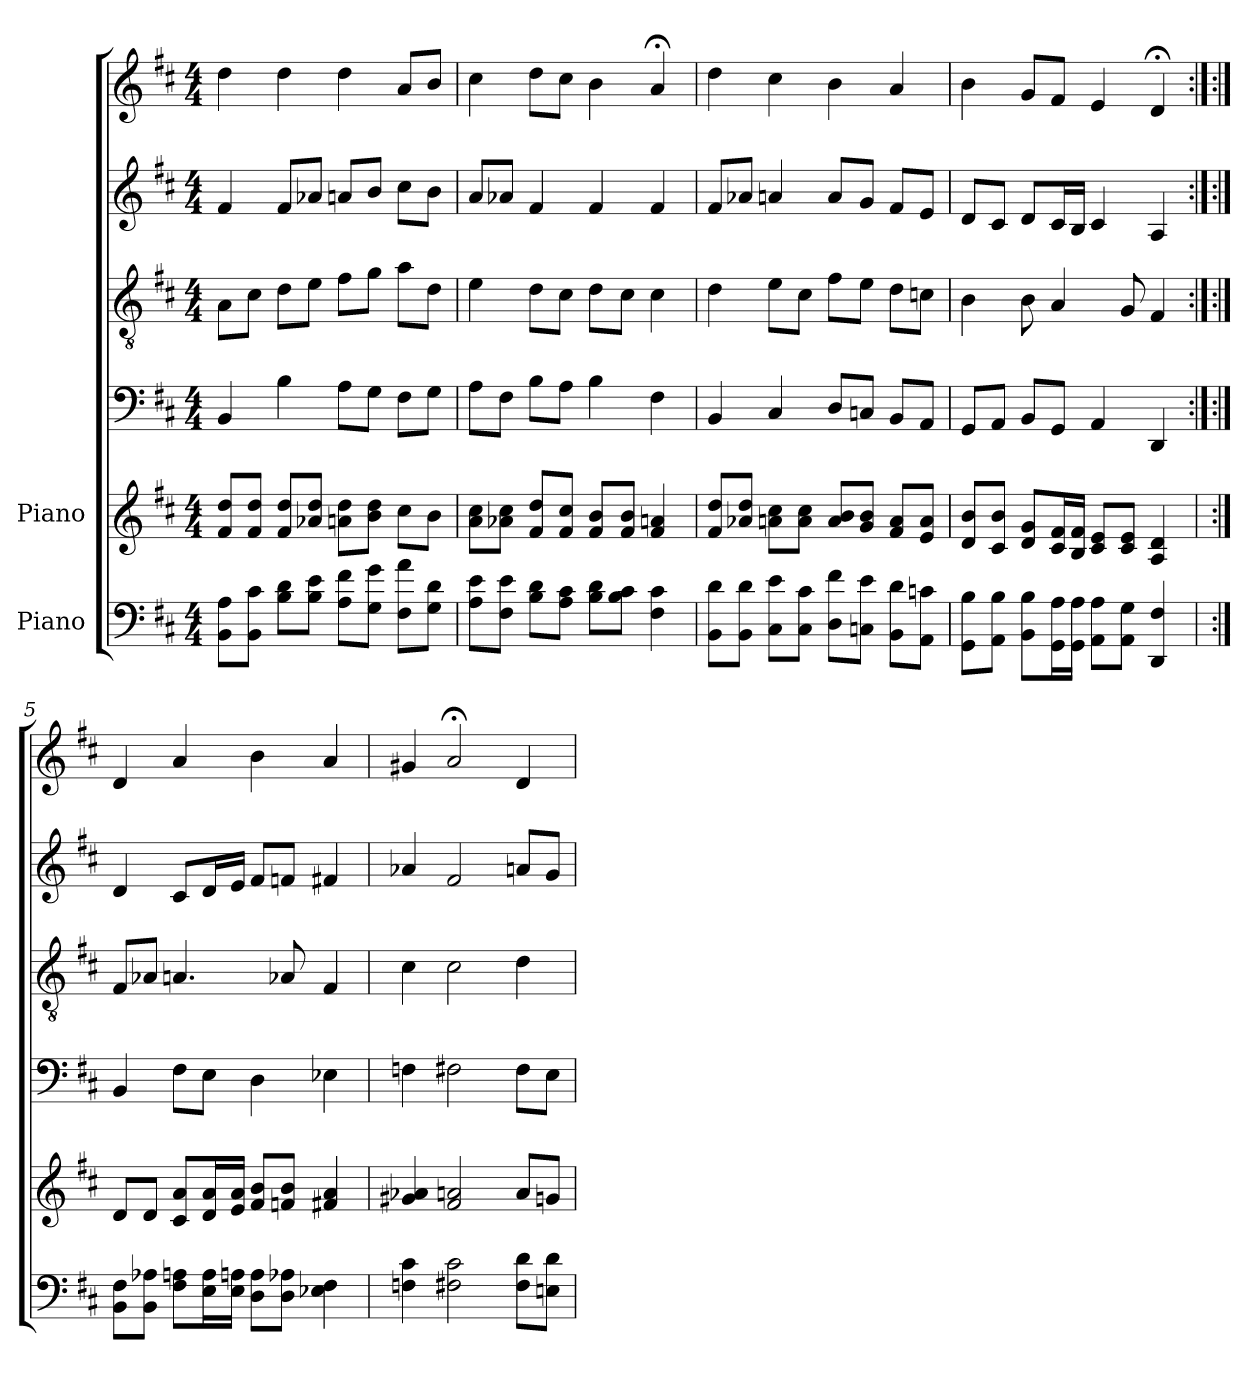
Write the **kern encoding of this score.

**kern	**kern	**kern	**kern	**kern	**kern
*part6	*part5	*part4	*part3	*part2	*part1
*staff6	*staff5	*staff4	*staff3	*staff2	*staff1
*I"Piano	*I"Piano	*	*	*	*
*clefF4	*clefG2	*clefF4	*clefGv2	*clefG2	*clefG2
*k[f#c#]	*k[f#c#]	*k[f#c#]	*k[f#c#]	*k[f#c#]	*k[f#c#]
*M4/4	*M4/4	*M4/4	*M4/4	*M4/4	*M4/4
=1	=1	=1	=1	=1	=1
8BB\ 8AL	8f#/ 8ddL	4BB/	8A\L	4f#/	4dd\
8BB\ 8c#J	8f#/ 8ddJ	.	8c#\J	.	.
8B\ 8dL	8f#/ 8ddL	4B\	8d\L	8f#/L	4dd\
8B\ 8eJ	8a-X/ 8ddJ	.	8e\J	8a-X/J	.
8A\ 8f#L	8an\ 8ddL	8A\L	8f#\L	8an/L	4dd\
8G\ 8gJ	8b\ 8ddJ	8G\J	8g\J	8b/J	.
8F#\ 8aL	8cc#\L	8F#\L	8a\L	8cc#\L	8a/L
8G\ 8dJ	8b\J	8G\J	8d\J	8b\J	8b/J
=2	=2	=2	=2	=2	=2
8A\ 8eL	8a\ 8cc#L	8A\L	4e\	8a/L	4cc#\
8F#\ 8eJ	8a-X\ 8cc#J	8F#\J	.	8a-X/J	.
8B\ 8dL	8f#/ 8ddL	8B\L	8d\L	4f#/	8dd\L
8A\ 8c#J	8f#/ 8cc#J	8A\J	8c#\J	.	8cc#\J
8B\ 8dL	8f#/ 8bL	4B\	8d\L	4f#/	4b\
8B\ 8c#J	8f#/ 8bJ	.	8c#\J	.	.
4F# 4c#	4f# 4an	4F#\	4c#\	4f#/	4a;</
=3	=3	=3	=3	=3	=3
8BB\ 8dL	8f#/ 8ddL	4BB/	4d\	8f#/L	4dd\
8BB\ 8dJ	8a-X/ 8ddJ	.	.	8a-X/J	.
8C#\ 8eL	8an\ 8cc#L	4C#/	8e\L	4an/	4cc#\
8C#\ 8c#J	8a\ 8cc#J	.	8c#\J	.	.
8D\ 8f#L	8a/ 8bL	8D/L	8f#\L	8a/L	4b\
8Cn\ 8eJ	8g/ 8bJ	8Cn/J	8e\J	8g/J	.
8BB\ 8dL	8f#/ 8aL	8BB/L	8d\L	8f#/L	4a/
8AA\ 8cnJ	8e/ 8aJ	8AA/J	8cn\J	8e/J	.
=4	=4	=4	=4	=4	=4
8GG\ 8BL	8d/ 8bL	8GG/L	4B\	8d/L	4b\
8AA\ 8BJ	8c#/ 8bJ	8AA/J	.	8c#/J	.
8BB\ 8BL	8d/ 8gL	8BB/L	8B\	8d/L	8g/L
16GG\ 16AL	16c#/ 16f#L	8GG/J	4A/	16c#/L	8f#/J
16GG\ 16AJJ	16B/ 16f#JJ	.	.	16B/JJ	.
8AA\ 8AL	8c#/ 8eL	4AA/	.	4c#/	4e/
8AA\ 8GJ	8c#/ 8eJ	.	8G/	.	.
4DD 4F#	4A 4d	4DD/	4F#/	4A/	4d;</
!!LO:LB:g=z
=5	=5	=5:|!	=5:|!	=5:|!	=5:|!
8BB\ 8F#L	8d/L	4BB/	8F#/L	4d/	4d/
8BB\ 8A-XJ	8d/J	.	8A-X/J	.	.
8F#\ 8AnL	8c#/ 8aL	8F#\L	4.An/	8c#/L	4a/
16E\ 16AL	16d/ 16aL	8E\J	.	16d/L	.
16E\ 16AnJJ	16e/ 16aJJ	.	.	16e/JJ	.
8D\ 8AL	8f#/ 8bL	4D\	.	8f#/L	4b\
8D\ 8A-XJ	8fn/ 8bJ	.	8A-X/	8fn/J	.
4E-X 4F#	4f#X 4a	4E-X\	4F#/	4f#X/	4a/
=6	=6	=6	=6	=6	=6
4Fn 4c#	4g#X 4a-X	4Fn\	4c#\	4a-X/	4g#X/
2F#X 2c#	2f# 2an	2F#X\	2c#\	2f#/	2a;</
8F#\ 8dL	8a/L	8F#\L	4d\	8an/L	4d/
8En\ 8dJ	8gn/J	8E\J	.	8g/J	.
=	=	=	=	=	=
*-	*-	*-	*-	*-	*-
